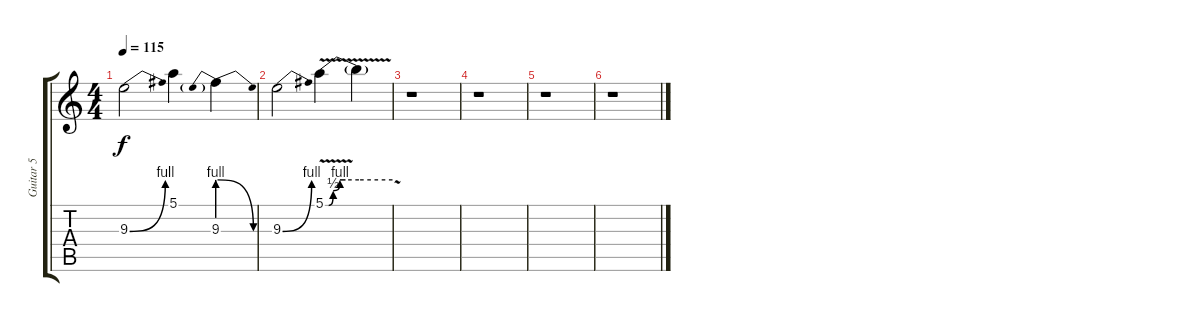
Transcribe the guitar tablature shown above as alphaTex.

\track ("Guitar 5" "Guitar 5") {instrument overdrivenguitar}
\staff {score tabs}
\tuning (E4 B3 G3 D3 A2 E2) {hide}
\ts (4 4)
\tempo 115
\clef g2
\ks c
9.3{be (bend 0 0 60 4)}.2{dy f} 5.1.4 9.3{be (prebendrelease 0 4 60 0)}.4 |
9.3{be (bend 0 0 60 4)}.2 5.1{be (custom 0 0 3 0 7 2 13 4 18 4 30 4 60 4) v}.4 5.1{v t}.4 |
r.1 |
r.1 |
r.1 |
r.1
